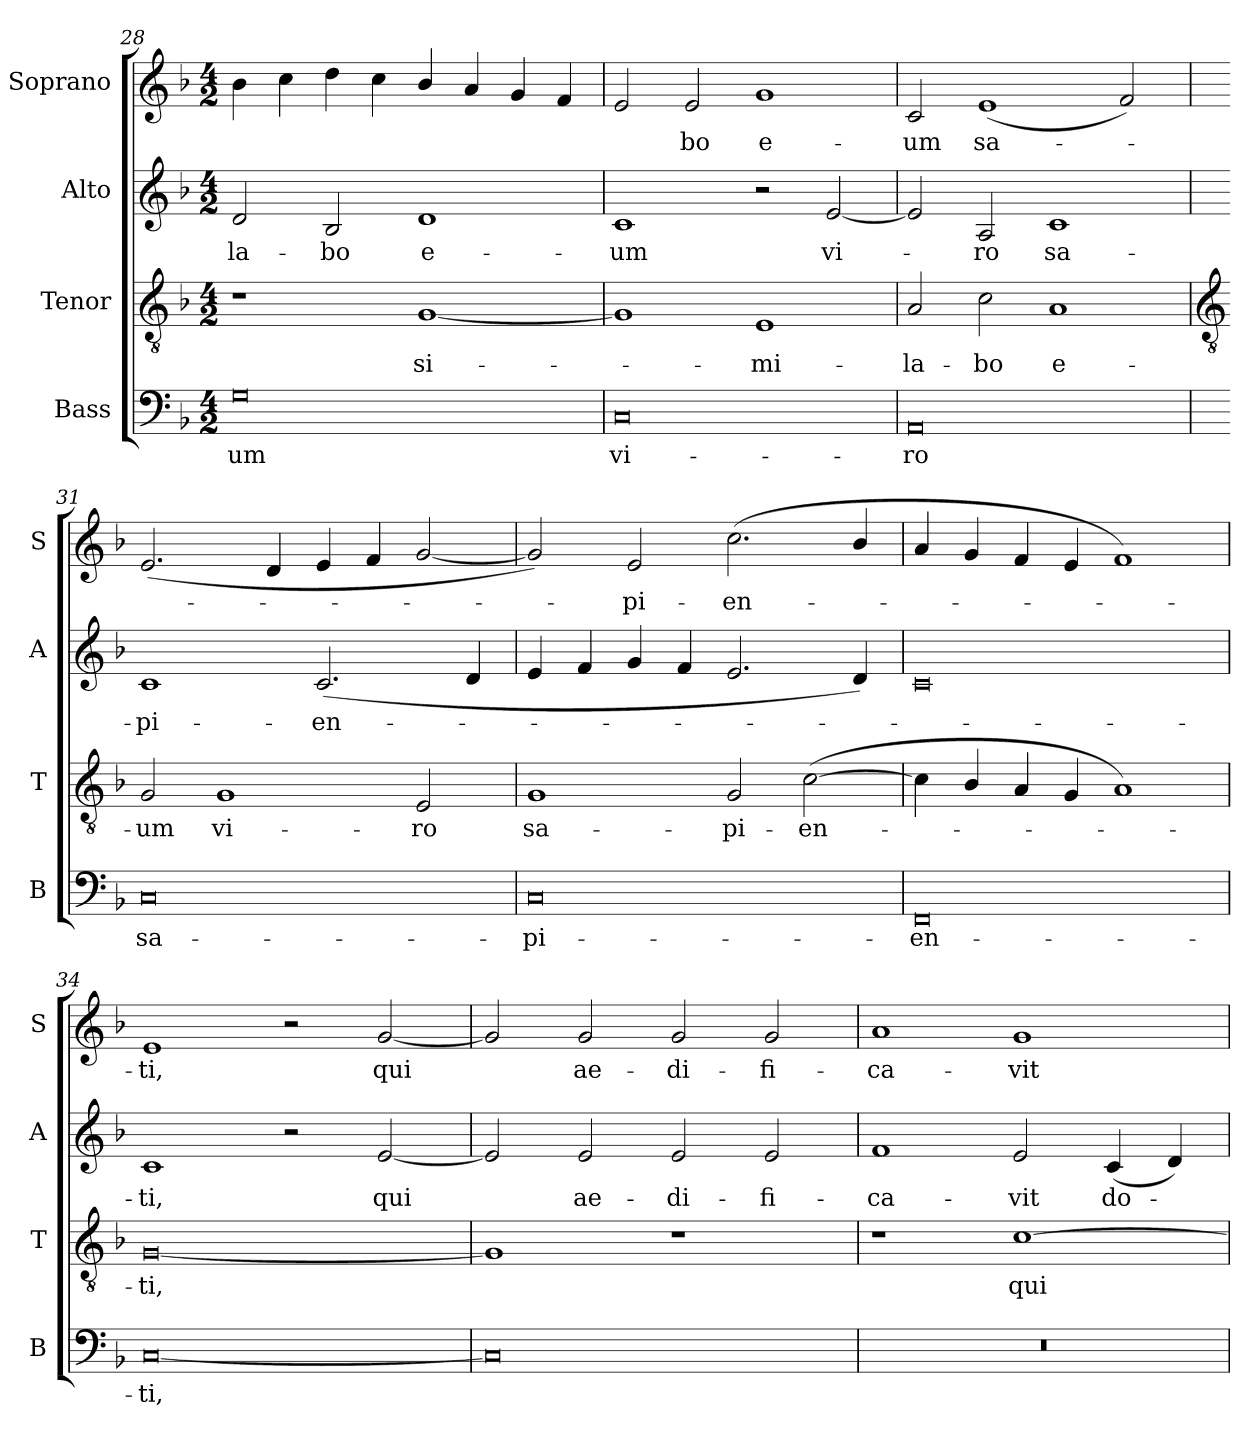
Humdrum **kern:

**kern	**text	**kern	**text	**kern	**text	**kern	**text
*part4	*part4	*part3	*part3	*part2	*part2	*part1	*part1
*staff4	*staff4	*staff3	*staff3	*staff2	*staff2	*staff1	*staff1
*I"Bass	*	*I"Tenor	*	*I"Alto	*	*I"Soprano	*
*I'B	*	*I'T	*	*I'A	*	*I'S	*
*clefF4	*	*clefGv2	*	*clefG2	*	*clefG2	*
*k[b-]	*	*k[b-]	*	*k[b-]	*	*k[b-]	*
*F:	*	*F:	*	*F:	*	*F:	*
*M4/2	*	*M4/2	*	*M4/2	*	*M4/2	*
=28	=28	=28	=28	=28	=28	=28	=28
!	!LO:LY:b	!	!	!	!LO:LY:b	!	!
0G	-um	1r	.	2d	-la-	4b-	.
.	.	.	.	.	.	4cc	.
!	!	!	!	!	!LO:LY:b	!	!
.	.	.	.	2B-	-bo	4dd	.
.	.	.	.	.	.	4cc	.
!	!	!	!LO:LY:b	!	!LO:LY:b	!	!
.	.	[1G	si-	1d	e-	4b-/	.
.	.	.	.	.	.	4a	.
.	.	.	.	.	.	4g	.
.	.	.	.	.	.	4f	.
=29	=29	=29	=29	=29	=29	=29	=29
!	!LO:LY:b	!	!	!	!LO:LY:b	!	!
0C	vi-	1G]	.	1c	-um	2e	.
!	!	!	!	!	!	!	!LO:LY:b
.	.	.	.	.	.	2e	bo
!	!	!	!LO:LY:b	!	!	!	!LO:LY:b
.	.	1E	mi-	2r	.	1g	e-
!	!	!	!	!	!LO:LY:b	!	!
.	.	.	.	[2e	vi-	.	.
=30	=30	=30	=30	=30	=30	=30	=30
!	!LO:LY:b	!	!LO:LY:b	!	!	!	!LO:LY:b
0AA	-ro	2A	-la-	2e]	.	2c	-um
!	!	!	!LO:LY:b	!	!LO:LY:b	!	!LO:LY:b
.	.	2c	-bo	2A	ro	(<1e	sa-
!	!	!	!LO:LY:b	!	!LO:LY:b	!	!
.	.	1A	e-	1c	sa-	.	.
.	.	.	.	.	.	2f)	.
!!LO:LB:g=z
=31	=31	=31	=31	=31	=31	=31	=31
*	*	*clefGv2	*	*	*	*	*
!	!LO:LY:b	!	!LO:LY:b	!	!LO:LY:b	!	!
0C	sa-	2G	-um	1c	-pi-	(<2.e	.
!	!	!	!LO:LY:b	!	!	!	!
.	.	1G	vi-	.	.	.	.
.	.	.	.	.	.	4d	.
!	!	!	!	!	!LO:LY:b	!	!
.	.	.	.	(<2.c	-en-	4e	.
.	.	.	.	.	.	4f	.
!	!	!	!LO:LY:b	!	!	!	!
.	.	2E	-ro	.	.	[2g	.
.	.	.	.	4d	.	.	.
=32	=32	=32	=32	=32	=32	=32	=32
!	!LO:LY:b	!	!LO:LY:b	!	!	!	!
0C	-pi-	1G	sa-	4e	.	2g])	.
.	.	.	.	4f	.	.	.
!	!	!	!	!	!	!	!LO:LY:b
.	.	.	.	4g	.	2e	pi-
.	.	.	.	4f	.	.	.
!	!	!	!LO:LY:b	!	!	!	!LO:LY:b
.	.	2G	-pi-	2.e	.	(<2.cc	-en-
!	!	!	!LO:LY:b	!	!	!	!
.	.	(<[2c	-en-	.	.	.	.
.	.	.	.	4d)	.	4b-/	.
=33	=33	=33	=33	=33	=33	=33	=33
!	!LO:LY:b	!	!	!	!	!	!
0FF	-en-	4c]	.	0c	.	4a	.
.	.	4B-/	.	.	.	4g	.
.	.	4A	.	.	.	4f	.
.	.	4G	.	.	.	4e	.
.	.	1A/)	.	.	.	1f)	.
=34	=34	=34	=34	=34	=34	=34	=34
!	!LO:LY:b	!	!LO:LY:b	!	!LO:LY:b	!	!LO:LY:b
[0C	-ti,	[0G	ti,	1c	ti,	1e	ti,
.	.	.	.	2r	.	2r	.
!	!	!	!	!	!LO:LY:b	!	!LO:LY:b
.	.	.	.	[2e	qui	[2g	qui
=35	=35	=35	=35	=35	=35	=35	=35
0C]	.	1G]	.	2e]	.	2g]	.
!	!	!	!	!	!LO:LY:b	!	!LO:LY:b
.	.	.	.	2e	ae-	2g	ae-
!	!	!	!	!	!LO:LY:b	!	!LO:LY:b
.	.	1r	.	2e	-di-	2g	-di-
!	!	!	!	!	!LO:LY:b	!	!LO:LY:b
.	.	.	.	2e	-fi-	2g	-fi-
=36	=36	=36	=36	=36	=36	=36	=36
!	!	!	!	!	!LO:LY:b	!	!LO:LY:b
0r	.	1r	.	1f	-ca-	1a	-ca-
!	!	!	!LO:LY:b	!	!LO:LY:b	!	!LO:LY:b
.	.	[1c	qui	2e	-vit	1g	-vit
!	!	!	!	!	!LO:LY:b	!	!
.	.	.	.	(<4c	do-	.	.
.	.	.	.	4d)	.	.	.
=	=	=	=	=	=	=	=
*-	*-	*-	*-	*-	*-	*-	*-
